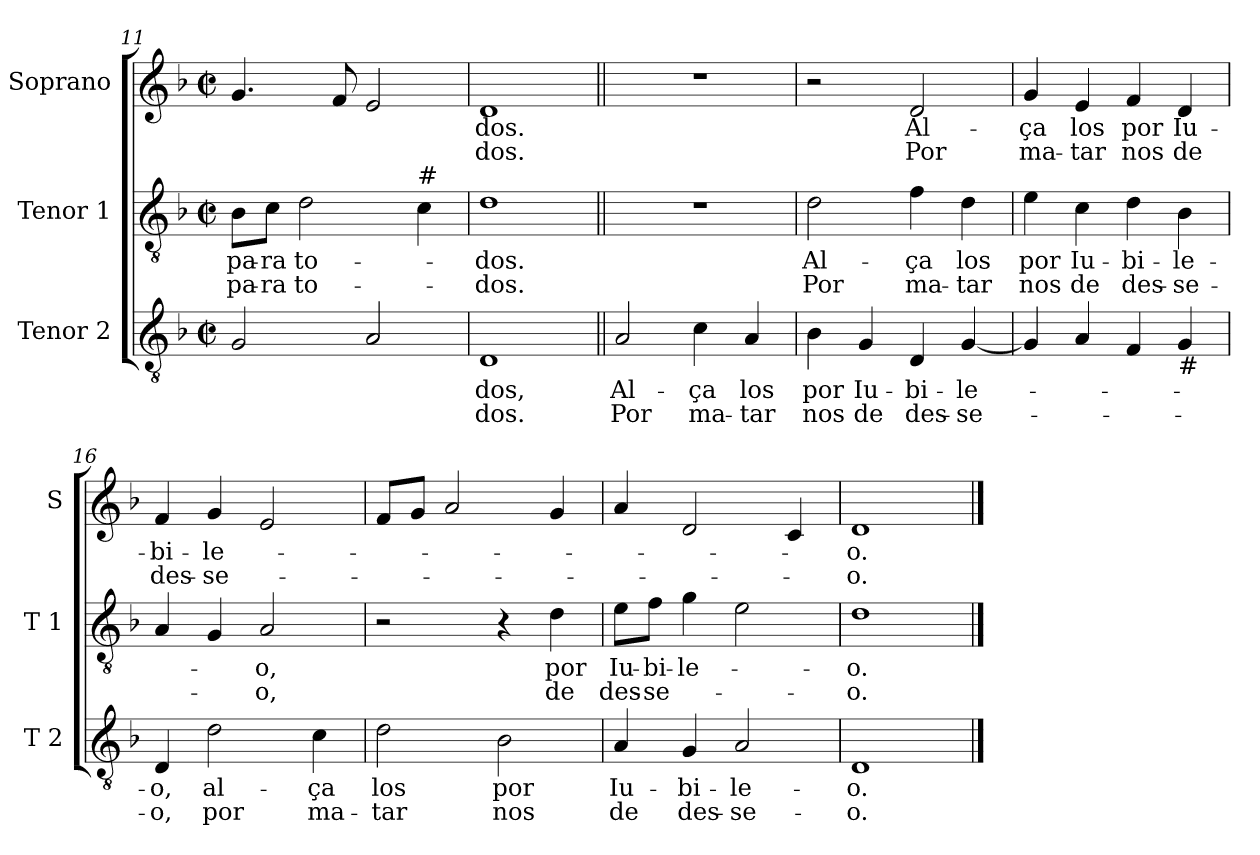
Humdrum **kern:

**kern	**text	**text	**kern	**text	**text	**kern	**text	**text
*part3	*part3	*part3	*part2	*part2	*part2	*part1	*part1	*part1
*staff3	*staff3	*staff3	*staff2	*staff2	*staff2	*staff1	*staff1	*staff1
*I"Tenor 2	*	*	*I"Tenor 1	*	*	*I"Soprano	*	*
*I'T 2	*	*	*I'T 1	*	*	*I'S	*	*
*clefGv2	*	*	*clefGv2	*	*	*clefG2	*	*
*k[b-]	*	*	*k[b-]	*	*	*k[b-]	*	*
*F:	*	*	*F:	*	*	*F:	*	*
*M2/2	*	*	*M2/2	*	*	*M2/2	*	*
*met(c|)	*	*	*met(c|)	*	*	*met(c|)	*	*
=11	=11	=11	=11	=11	=11	=11	=11	=11
!	!	!	!	!LO:LY:b	!LO:LY:b	!	!	!
2G/	.	.	8B-\L	pa-	pa-	4.g/	.	.
!	!	!	!	!LO:LY:b	!LO:LY:b	!	!	!
.	.	.	8c\J	-ra	-ra	.	.	.
!	!	!	!	!LO:LY:b	!LO:LY:b	!	!	!
.	.	.	2d\	to-	to-	.	.	.
.	.	.	.	.	.	8f/	.	.
2A/	.	.	.	.	.	2e/	.	.
!	!	!	!LO:TX:a:t=#	!	!	!	!	!
.	.	.	4c\	.	.	.	.	.
=12	=12	=12	=12	=12	=12	=12	=12	=12
!	!LO:LY:b	!LO:LY:b	!	!LO:LY:b	!LO:LY:b	!	!LO:LY:b	!LO:LY:b
1D	-dos,	-dos.	1d	-dos.	-dos.	1d	-dos.	-dos.
!!LO:LB:g=z
=13||	=13||	=13||	=13||	=13||	=13||	=13||	=13||	=13||
!	!LO:LY:b	!LO:LY:b	!	!	!	!	!	!
2A/	Al-	Por	1r	.	.	1r	.	.
!	!LO:LY:b	!LO:LY:b	!	!	!	!	!	!
4c\	-ça	ma-	.	.	.	.	.	.
!	!LO:LY:b	!LO:LY:b	!	!	!	!	!	!
4A/	los	-tar	.	.	.	.	.	.
=14	=14	=14	=14	=14	=14	=14	=14	=14
!	!LO:LY:b	!LO:LY:b	!	!LO:LY:b	!LO:LY:b	!	!	!
4B-\	por	nos	2d\	Al-	Por	2r	.	.
!	!LO:LY:b	!LO:LY:b	!	!	!	!	!	!
4G/	Iu-	de	.	.	.	.	.	.
!	!LO:LY:b	!LO:LY:b	!	!LO:LY:b	!LO:LY:b	!	!LO:LY:b	!LO:LY:b
4D/	-bi-	des-	4f\	-ça	ma-	2d/	Al-	Por
!	!LO:LY:b	!LO:LY:b	!	!LO:LY:b	!LO:LY:b	!	!	!
[4G/	-le-	-se-	4d\	los	-tar	.	.	.
=15	=15	=15	=15	=15	=15	=15	=15	=15
!	!	!	!	!LO:LY:b	!LO:LY:b	!	!LO:LY:b	!LO:LY:b
4G/]	.	.	4e\	por	nos	4g/	-ça	ma-
!	!	!	!	!LO:LY:b	!LO:LY:b	!	!LO:LY:b	!LO:LY:b
4A/	.	.	4c\	Iu-	de	4e/	los	-tar
!	!	!	!	!LO:LY:b	!LO:LY:b	!	!LO:LY:b	!LO:LY:b
4F/	.	.	4d\	-bi-	des-	4f/	por	nos
!LO:TX:b:t=#	!	!	!	!	!	!	!	!
!	!	!	!	!LO:LY:b	!LO:LY:b	!	!LO:LY:b	!LO:LY:b
4G/	.	.	4B-\	-le-	-se-	4d/	Iu-	de
=16	=16	=16	=16	=16	=16	=16	=16	=16
!	!LO:LY:b	!LO:LY:b	!	!	!	!	!LO:LY:b	!LO:LY:b
4D/	-o,	-o,	4A/	.	.	4f/	-bi-	des-
!	!LO:LY:b	!LO:LY:b	!	!	!	!	!LO:LY:b	!LO:LY:b
2d\	al-	por	4G/	.	.	4g/	-le-	-se-
!	!	!	!	!LO:LY:b	!LO:LY:b	!	!	!
.	.	.	2A/	-o,	-o,	2e/	.	.
!	!LO:LY:b	!LO:LY:b	!	!	!	!	!	!
4c\	-ça	ma-	.	.	.	.	.	.
!!LO:LB:g=z
=17	=17	=17	=17	=17	=17	=17	=17	=17
!	!LO:LY:b	!LO:LY:b	!	!	!	!	!	!
2d\	los	-tar	2r	.	.	8f/L	.	.
.	.	.	.	.	.	8g/J	.	.
.	.	.	.	.	.	2a/	.	.
!	!LO:LY:b	!LO:LY:b	!	!	!	!	!	!
2B-\	por	nos	4r	.	.	.	.	.
!	!	!	!	!LO:LY:b	!LO:LY:b	!	!	!
.	.	.	4d\	por	de	4g/	.	.
=18	=18	=18	=18	=18	=18	=18	=18	=18
!	!LO:LY:b	!LO:LY:b	!	!LO:LY:b	!LO:LY:b	!	!	!
4A/	Iu-	de	8e\L	Iu-	des-	4a/	.	.
!	!	!	!	!LO:LY:b	!LO:LY:b	!	!	!
.	.	.	8f\J	-bi-	-se-	.	.	.
!	!LO:LY:b	!LO:LY:b	!	!LO:LY:b	!	!	!	!
4G/	-bi-	des-	4g\	-le-	.	2d/	.	.
!	!LO:LY:b	!LO:LY:b	!	!	!	!	!	!
2A/	-le-	-se-	2e\	.	.	.	.	.
.	.	.	.	.	.	4c/	.	.
=19	=19	=19	=19	=19	=19	=19	=19	=19
!	!LO:LY:b	!LO:LY:b	!	!LO:LY:b	!LO:LY:b	!	!LO:LY:b	!LO:LY:b
1D	-o.	-o.	1d	-o.	-o.	1d	-o.	-o.
==	==	==	==	==	==	==	==	==
*-	*-	*-	*-	*-	*-	*-	*-	*-
